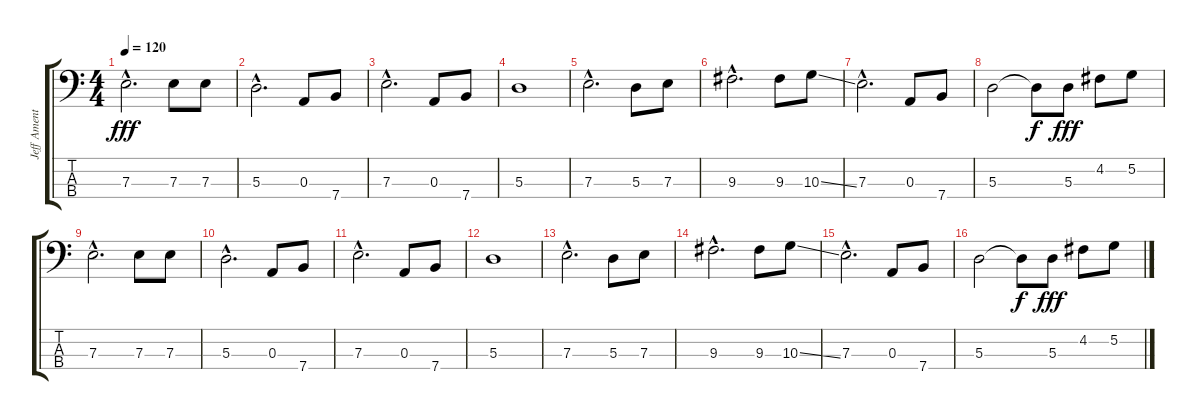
\track ("Jeff Ament" "Jeff Ament") {instrument electricbassfinger}
\staff {score tabs}
\tuning (G2 D2 A1 E1) {hide}
\ts (4 4)
\tempo 120
\clef f4
\ks c
7.3{hac}.2{d dy fff} 7.3.8 7.3.8 |
5.3{hac}.2{d} 0.3.8 7.4.8 |
7.3{hac}.2{d} 0.3.8 7.4.8 |
5.3.1 |
7.3{hac}.2{d} 5.3.8 7.3.8 |
9.3{hac}.2{d} 9.3.8 10.3{ss}.8 |
7.3{hac}.2{d} 0.3.8 7.4.8 |
5.3.2 5.3{t}.8{dy f} 5.3.8{dy fff} 4.2.8 5.2.8 |
7.3{hac}.2{d} 7.3.8 7.3.8 |
5.3{hac}.2{d} 0.3.8 7.4.8 |
7.3{hac}.2{d} 0.3.8 7.4.8 |
5.3.1 |
7.3{hac}.2{d} 5.3.8 7.3.8 |
9.3{hac}.2{d} 9.3.8 10.3{ss}.8 |
7.3{hac}.2{d} 0.3.8 7.4.8 |
5.3.2 5.3{t}.8{dy f} 5.3.8{dy fff} 4.2.8 5.2.8
